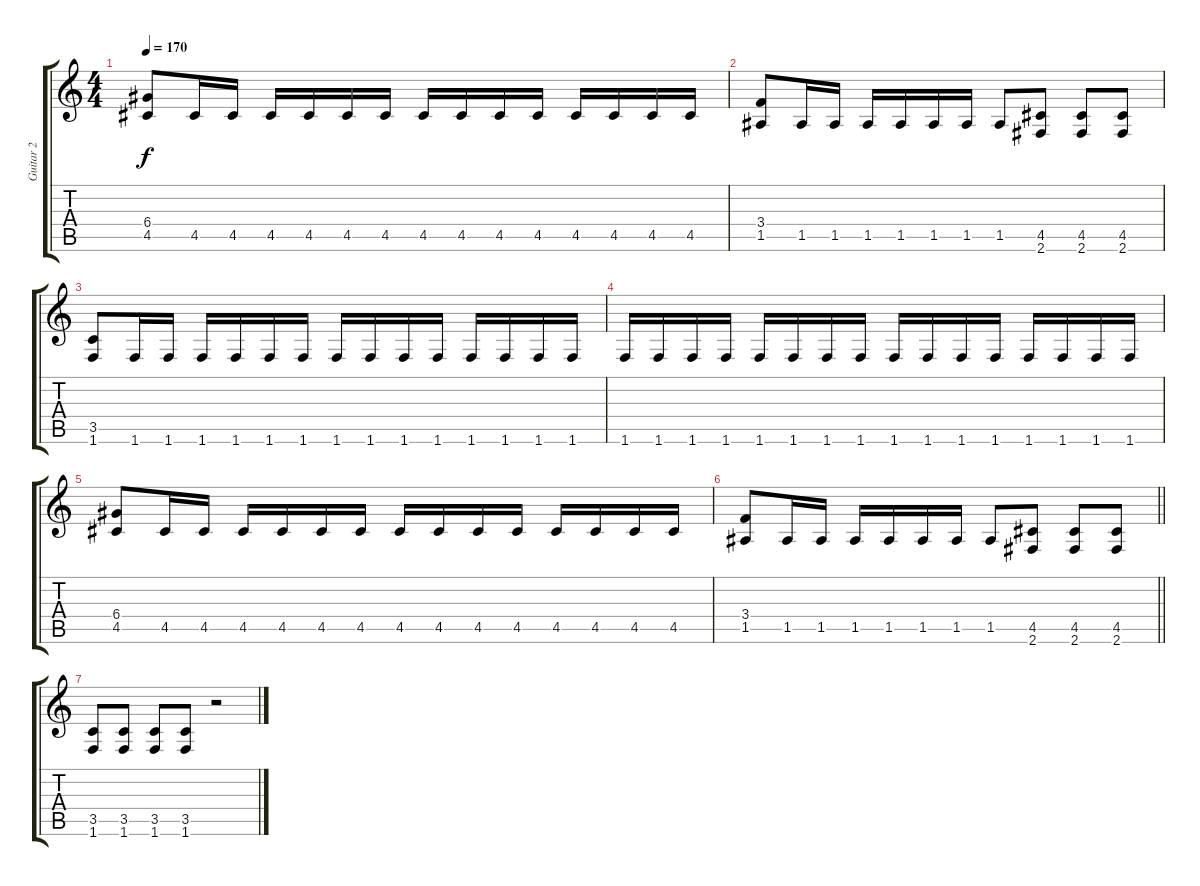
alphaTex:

\track ("Guitar 2" "Guitar 2") {instrument distortionguitar}
\staff {score tabs}
\tuning (E4 B3 G3 D3 A2 E2) {hide}
\ts (4 4)
\tempo 170
\clef g2
\ks c
(6.4 4.5).8{dy f} 4.5.16 4.5.16 4.5.16 4.5.16 4.5.16 4.5.16 4.5.16 4.5.16 4.5.16 4.5.16 4.5.16 4.5.16 4.5.16 4.5.16 |
(3.4 1.5).8 1.5.16 1.5.16 1.5.16 1.5.16 1.5.16 1.5.16 1.5.8 (4.5 2.6).8 (4.5 2.6).8 (4.5 2.6).8 |
(3.5 1.6).8 1.6.16 1.6.16 1.6.16 1.6.16 1.6.16 1.6.16 1.6.16 1.6.16 1.6.16 1.6.16 1.6.16 1.6.16 1.6.16 1.6.16 |
1.6.16 1.6.16 1.6.16 1.6.16 1.6.16 1.6.16 1.6.16 1.6.16 1.6.16 1.6.16 1.6.16 1.6.16 1.6.16 1.6.16 1.6.16 1.6.16 |
(6.4 4.5).8 4.5.16 4.5.16 4.5.16 4.5.16 4.5.16 4.5.16 4.5.16 4.5.16 4.5.16 4.5.16 4.5.16 4.5.16 4.5.16 4.5.16 |
\barLineRight lightlight
(3.4 1.5).8 1.5.16 1.5.16 1.5.16 1.5.16 1.5.16 1.5.16 1.5.8 (4.5 2.6).8 (4.5 2.6).8 (4.5 2.6).8 |
(3.5 1.6).8 (3.5 1.6).8 (3.5 1.6).8 (3.5 1.6).8 r.2
